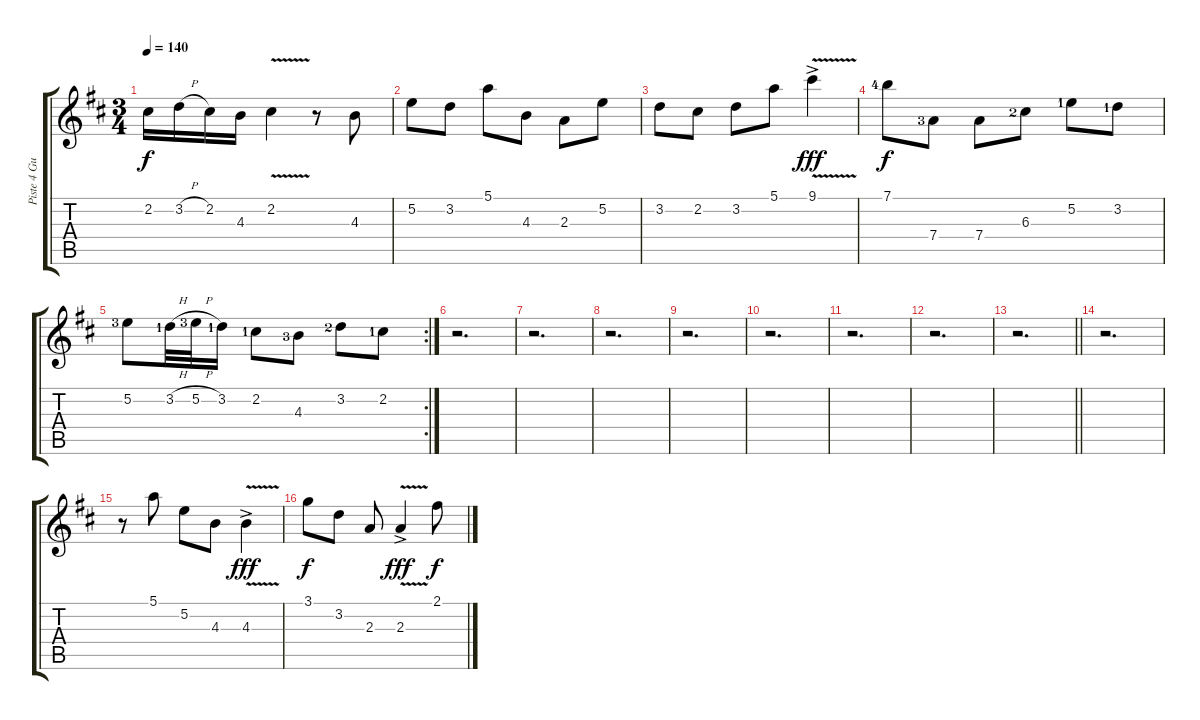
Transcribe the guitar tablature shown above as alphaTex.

\track ("Piste 4 Guitare 1" "Piste 4 Gu") {instrument electricguitarclean}
\staff {score tabs}
\tuning (E4 B3 G3 D3 A2 E2) {hide}
\ts (3 4)
\tempo 140
\clef g2
\ks d
2.2.16{dy f} 3.2{h}.16 2.2.16 4.3.16 2.2{v}.4 r.8 4.3.8 |
5.2.8 3.2.8 5.1.8 4.3.8 2.3.8 5.2.8 |
3.2.8 2.2.8 3.2.8 5.1.8 9.1{v ac}.4{dy fff} |
7.1{lf 5}.8{dy f} 7.4{lf 4}.8 7.4.8 6.3{lf 3}.8 5.2{lf 2}.8 3.2{lf 2}.8 |
\rc 2
5.2{lf 4}.8 3.2{h lf 2}.32 5.2{h lf 4}.32 3.2{lf 2}.16 2.2{lf 2}.8 4.3{lf 4}.8 3.2{lf 3}.8 2.2{lf 2}.8 |
r.2{d} |
r.2{d} |
r.2{d} |
r.2{d} |
r.2{d} |
r.2{d} |
r.2{d} |
\barLineRight lightlight
r.2{d} |
r.2{d} |
r.8{volume 11 balance 4 instrument electricguitarclean} 5.1.8 5.2.8 4.3.8 4.3{v ac}.4{dy fff} |
3.1.8{dy f} 3.2.8 2.3.8 2.3{v ac}.4{dy fff} 2.1.8{dy f}
